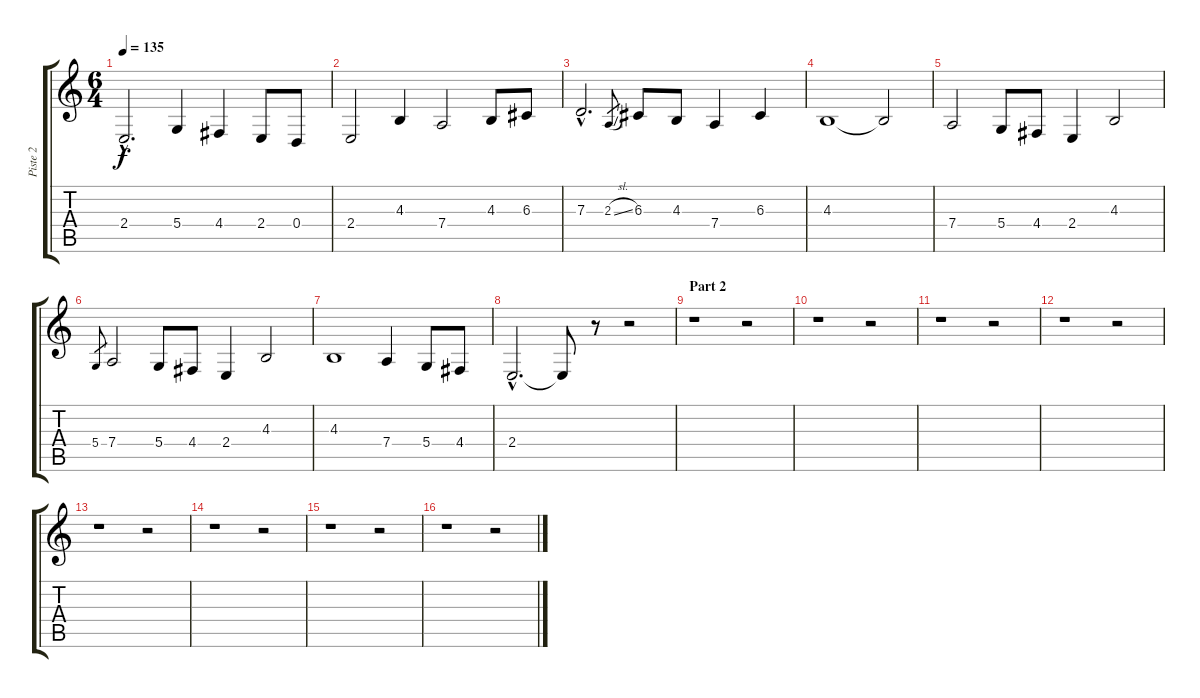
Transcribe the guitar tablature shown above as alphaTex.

\track ("Piste 2" "Piste 2") {instrument viola}
\staff {score tabs}
\tuning (E4 B3 G3 D3 A2 E2) {hide}
\ts (6 4)
\tempo 135
\clef g2
\ks c
2.4{hac}.2{d dy f} 5.4.4 4.4.4 2.4.8 0.4.8 |
2.4.2 4.3.4 7.4.2 4.3.8 6.3.8 |
7.3{hac}.2{d} 2.3{sl}.8{gr} 6.3.8 4.3.8 7.4.4 6.3.4 |
4.3.1 4.3{t}.2 |
7.4.2 5.4.8 4.4.8 2.4.4 4.3.2 |
5.4.8{gr} 7.4.2 5.4.8 4.4.8 2.4.4 4.3.2 |
4.3.1 7.4.4 5.4.8 4.4.8 |
2.4{hac}.2{d} 2.4{t}.8 r.8 r.2 |
\section ("" "Part 2")
r.1 r.2 |
r.1 r.2 |
r.1 r.2 |
r.1 r.2 |
r.1 r.2 |
r.1 r.2 |
r.1 r.2 |
r.1 r.2
